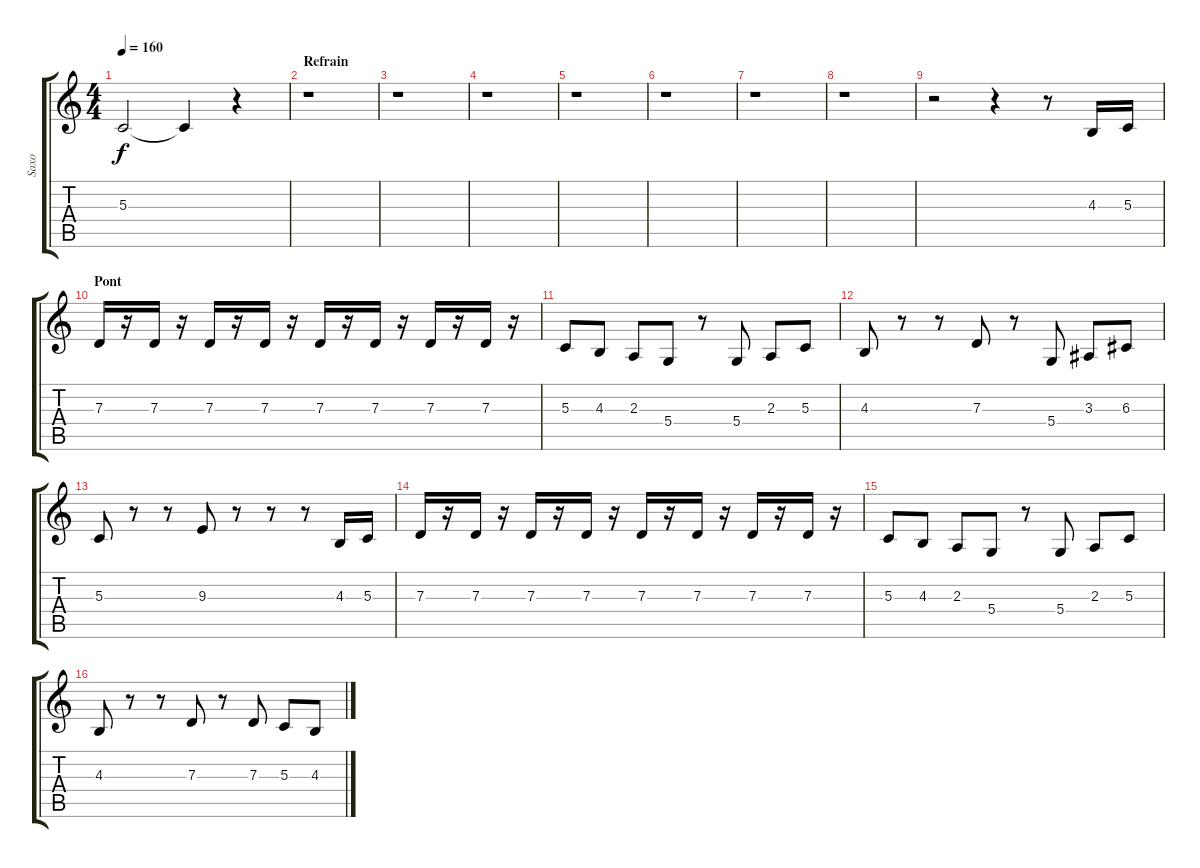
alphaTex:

\track ("Saxo" "Saxo") {instrument tenorsax}
\staff {score tabs}
\tuning (E4 B3 G3 D3 A2 E2) {hide}
\ts (4 4)
\tempo 160
\clef g2
\ks c
5.3.2{dy f} 5.3{t}.4 r.4 |
\section ("" "Refrain")
r.1 |
r.1 |
r.1 |
r.1 |
r.1 |
r.1 |
r.1 |
r.2 r.4 r.8 4.3.16 5.3.16 |
\section ("" "Pont")
7.3.16 r.16 7.3.16 r.16 7.3.16 r.16 7.3.16 r.16 7.3.16 r.16 7.3.16 r.16 7.3.16 r.16 7.3.16 r.16 |
5.3.8 4.3.8 2.3.8 5.4.8 r.8 5.4.8 2.3.8 5.3.8 |
4.3.8 r.8 r.8 7.3.8 r.8 5.4.8 3.3.8 6.3.8 |
5.3.8 r.8 r.8 9.3.8 r.8 r.8 r.8 4.3.16 5.3.16 |
7.3.16 r.16 7.3.16 r.16 7.3.16 r.16 7.3.16 r.16 7.3.16 r.16 7.3.16 r.16 7.3.16 r.16 7.3.16 r.16 |
5.3.8 4.3.8 2.3.8 5.4.8 r.8 5.4.8 2.3.8 5.3.8 |
4.3.8 r.8 r.8 7.3.8 r.8 7.3.8 5.3.8 4.3.8
